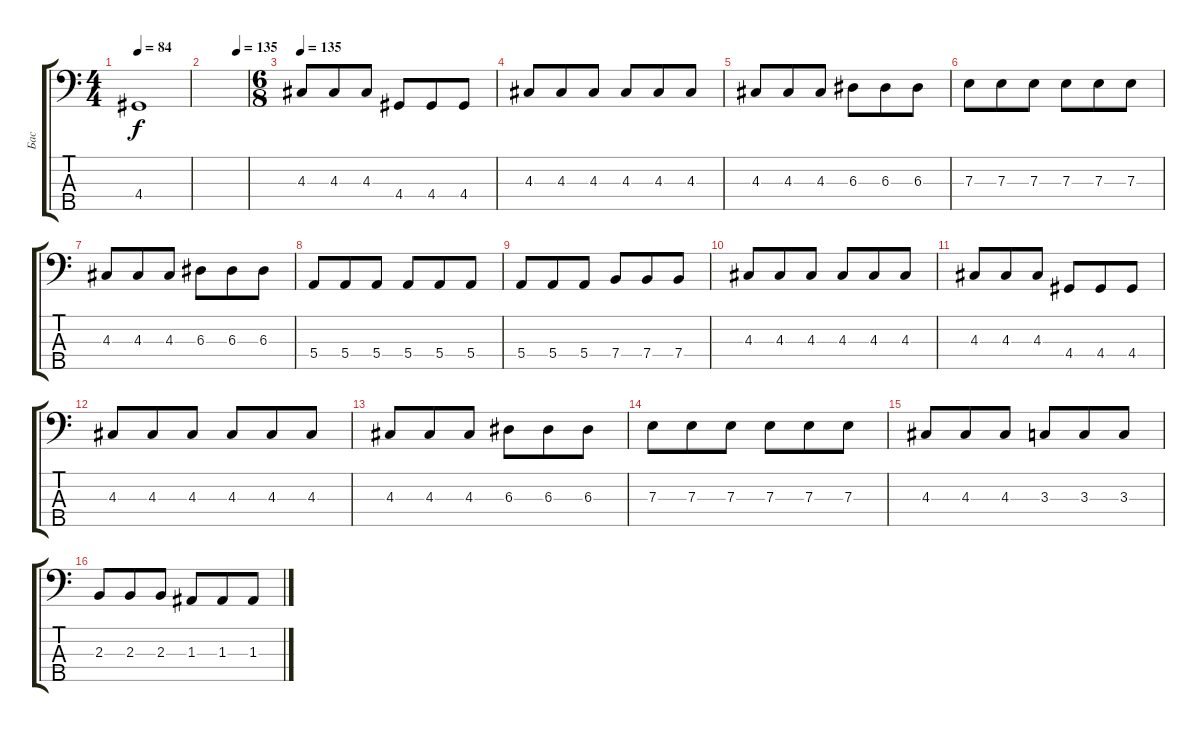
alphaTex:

\track ("Бас" "Бас") {instrument electricbassfinger}
\staff {score tabs}
\tuning (G2 D2 A1 E1 B0) {hide}
\ts (4 4)
\tempo 84
\clef f4
\ks c
4.4.1{dy f} |
\tempo (135 0.75)
|
\ts (6 8)
\tempo 135
4.3.8{volume 12} 4.3.8 4.3.8 4.4.8 4.4.8 4.4.8 |
4.3.8 4.3.8 4.3.8 4.3.8 4.3.8 4.3.8 |
4.3.8 4.3.8 4.3.8 6.3.8 6.3.8 6.3.8 |
7.3.8 7.3.8 7.3.8 7.3.8 7.3.8 7.3.8 |
4.3.8 4.3.8 4.3.8 6.3.8 6.3.8 6.3.8 |
5.4.8 5.4.8 5.4.8 5.4.8 5.4.8 5.4.8 |
5.4.8 5.4.8 5.4.8 7.4.8 7.4.8 7.4.8 |
4.3.8 4.3.8 4.3.8 4.3.8 4.3.8 4.3.8 |
4.3.8 4.3.8 4.3.8 4.4.8 4.4.8 4.4.8 |
4.3.8 4.3.8 4.3.8 4.3.8 4.3.8 4.3.8 |
4.3.8 4.3.8 4.3.8 6.3.8 6.3.8 6.3.8 |
7.3.8 7.3.8 7.3.8 7.3.8 7.3.8 7.3.8 |
4.3.8 4.3.8 4.3.8 3.3.8 3.3.8 3.3.8 |
2.3.8 2.3.8 2.3.8 1.3.8 1.3.8 1.3.8
